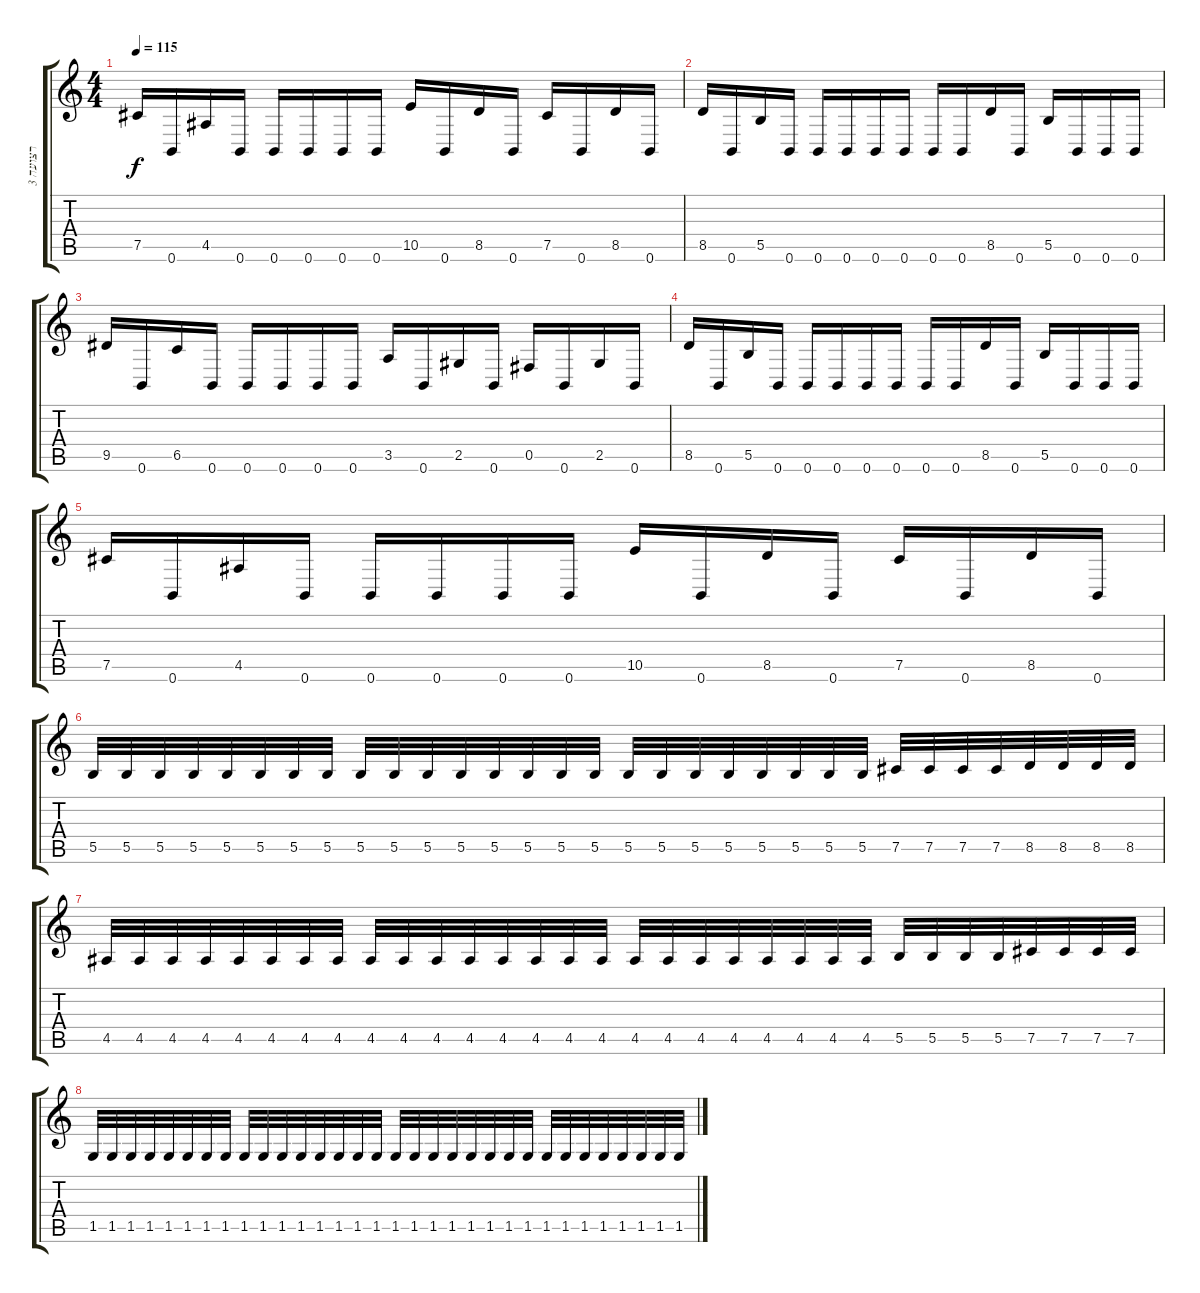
\track ("רצועה 3" "רצועה 3") {instrument distortionguitar}
\staff {score tabs}
\tuning (Db4 Ab3 E3 B2 Gb2 B1) {hide}
\ts (4 4)
\tempo 115
\clef g2
\ks c
7.5.16{dy f} 0.6.16 4.5.16 0.6.16 0.6.16 0.6.16 0.6.16 0.6.16 10.5.16 0.6.16 8.5.16 0.6.16 7.5.16 0.6.16 8.5.16 0.6.16 |
8.5.16 0.6.16 5.5.16 0.6.16 0.6.16 0.6.16 0.6.16 0.6.16 0.6.16 0.6.16 8.5.16 0.6.16 5.5.16 0.6.16 0.6.16 0.6.16 |
9.5.16 0.6.16 6.5.16 0.6.16 0.6.16 0.6.16 0.6.16 0.6.16 3.5.16 0.6.16 2.5.16 0.6.16 0.5.16 0.6.16 2.5.16 0.6.16 |
8.5.16 0.6.16 5.5.16 0.6.16 0.6.16 0.6.16 0.6.16 0.6.16 0.6.16 0.6.16 8.5.16 0.6.16 5.5.16 0.6.16 0.6.16 0.6.16 |
7.5.16 0.6.16 4.5.16 0.6.16 0.6.16 0.6.16 0.6.16 0.6.16 10.5.16 0.6.16 8.5.16 0.6.16 7.5.16 0.6.16 8.5.16 0.6.16 |
5.5.32 5.5.32 5.5.32 5.5.32 5.5.32 5.5.32 5.5.32 5.5.32 5.5.32 5.5.32 5.5.32 5.5.32 5.5.32 5.5.32 5.5.32 5.5.32 5.5.32 5.5.32 5.5.32 5.5.32 5.5.32 5.5.32 5.5.32 5.5.32 7.5.32 7.5.32 7.5.32 7.5.32 8.5.32 8.5.32 8.5.32 8.5.32 |
4.5.32 4.5.32 4.5.32 4.5.32 4.5.32 4.5.32 4.5.32 4.5.32 4.5.32 4.5.32 4.5.32 4.5.32 4.5.32 4.5.32 4.5.32 4.5.32 4.5.32 4.5.32 4.5.32 4.5.32 4.5.32 4.5.32 4.5.32 4.5.32 5.5.32 5.5.32 5.5.32 5.5.32 7.5.32 7.5.32 7.5.32 7.5.32 |
1.5.32 1.5.32 1.5.32 1.5.32 1.5.32 1.5.32 1.5.32 1.5.32 1.5.32 1.5.32 1.5.32 1.5.32 1.5.32 1.5.32 1.5.32 1.5.32 1.5.32 1.5.32 1.5.32 1.5.32 1.5.32 1.5.32 1.5.32 1.5.32 1.5.32 1.5.32 1.5.32 1.5.32 1.5.32 1.5.32 1.5.32 1.5.32
